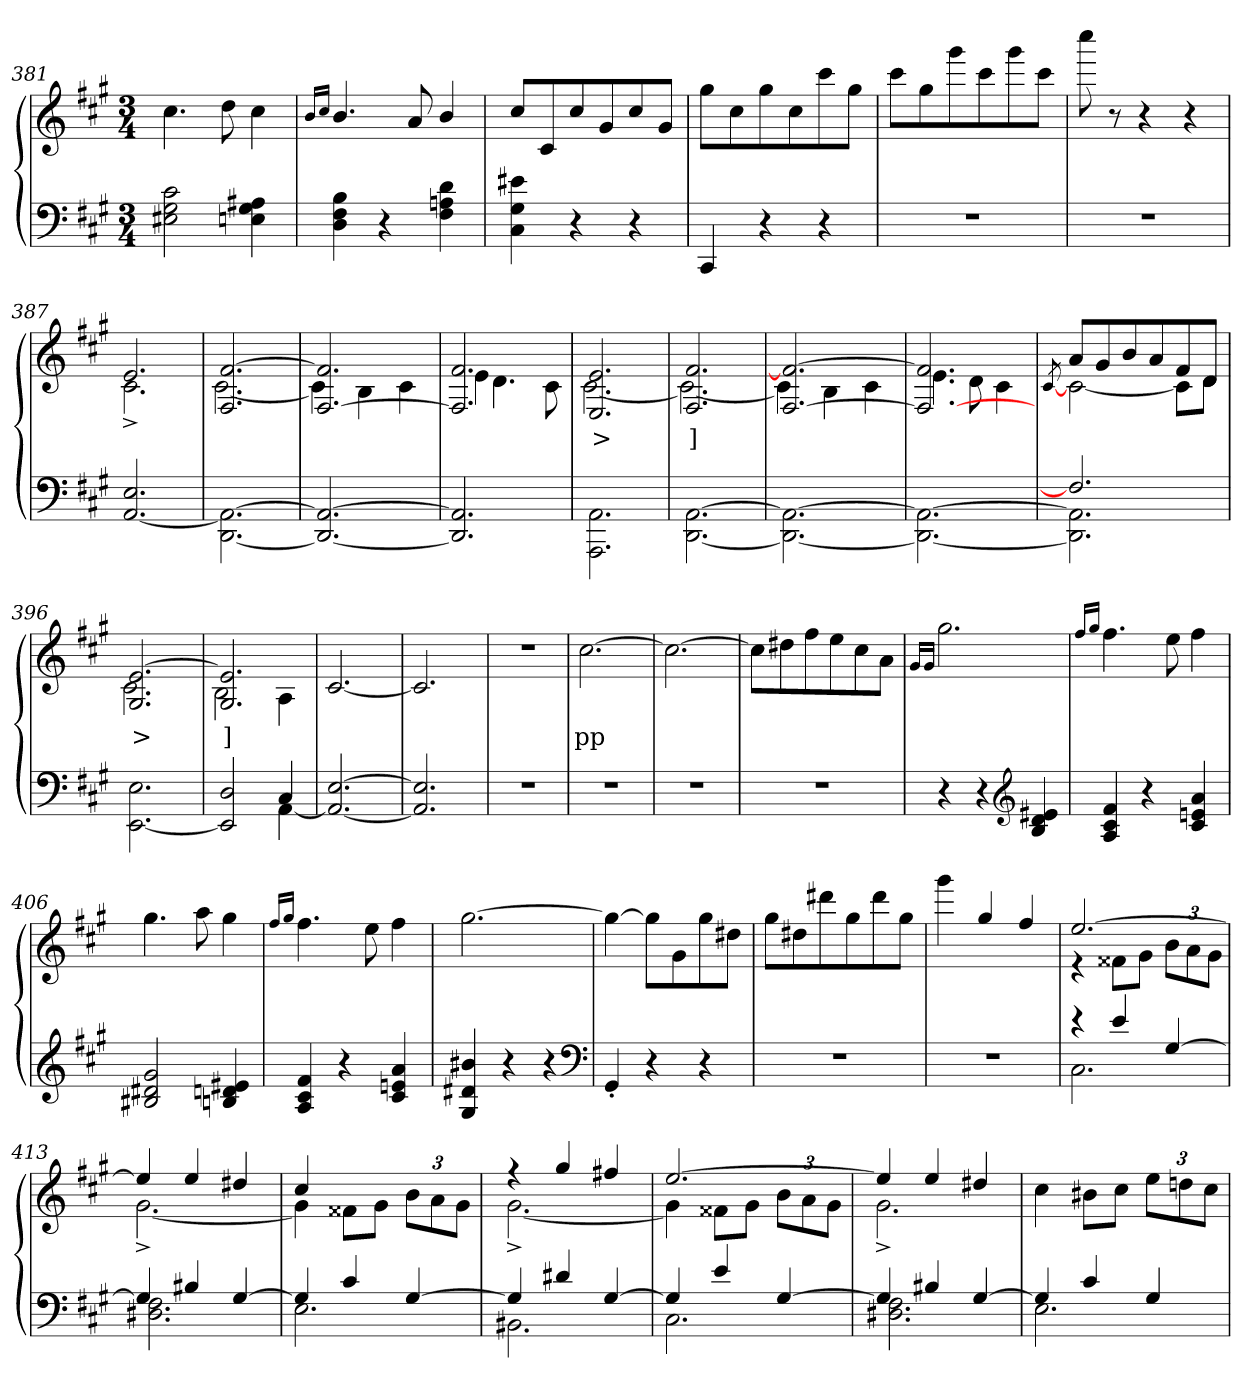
**kern	**kern	**text
*part2	*part1	*part1
*staff2	*staff1	*staff1
*clefF4	*clefG2	*
*k[f#c#g#]	*k[f#c#g#]	*
*M3/4	*M3/4	*
=381	=381	=381
2c# 2G# 2E#X	4.cc#	.
.	8dd	.
4A#X 4G# 4En	4cc#	.
=382	=382	=382
.	16qqb/LL	.
.	16qqcc#/JJ	.
4B 4F# 4D	4.b/	.
4r	.	.
.	8a/	.
4d 4An 4F#	4b/	.
=383	=383	=383
4e#X 4G# 4C#	8cc#L	.
.	8c#	.
4r	8cc#	.
.	8g#	.
4r	8cc#	.
.	8g#J	.
=384	=384	=384
4CC#	8gg#\L	.
.	8cc#	.
4r	8gg#	.
.	8cc#	.
4r	8ccc#	.
.	8gg#J	.
=385	=385	=385
2.r	8ccc#\L	.
.	8gg#	.
.	8ggg#	.
.	8ccc#	.
.	8ggg#	.
.	8ccc#J	.
=386	=386	=386
2.r	8cccc#	.
.	8r	.
.	4r	.
.	4r	.
=387	=387	=387
*	*^	*
2.E [2.AA	2.e	2.c#^>	.
=388	=388	=388	=388
2.AA_ [2.DD\	[2.f# 2.F#/	[2.c#	.
=389	=389	=389	=389
2.AA_ 2.DD_	2.f#] [2.F#	4c#]	.
.	.	4B	.
.	.	4c#	.
=390	=390	=390	=390
2.AA] 2.DD]	2.F#] 2.f#	4e	.
.	.	4.d	.
.	.	8c#	.
=391	=391	=391	=391
2.AA\ 2.AAA\	2.e 2.E/	[2.c#\	>
=392	=392	=392	=392
[2.AA\ [2.DD\	2.f# 2.F#	2.c#\_	]
=393	=393	=393	=393
2.AA_ 2.DD\_	2.f#_ [2.F#	4c#\]	.
.	.	4B\	.
.	.	4c#\	.
=394	=394	=394	=394
2.AA_ 2.DD\_	2.f#] 2.F#_	4.e\	.
.	.	8d\	.
.	.	4c#\	.
=395	=395	=395	=395
.	[8qc#/	.	.
*^	*	*	*
2.F#/]	2.AA] 2.DD\]	8aL	[2c#	.
.	.	8g#	.	.
.	.	8b	.	.
.	.	8a	.	.
.	.	8f#	8c#L]	.
.	.	8dJ	8dJ	.
*v	*v	*	*	*
=396	=396	=396	=396
2.E [2.EE\	[2.e/ 2.G#/	2.c#\	>
=397	=397	=397	=397
*^	*	*	*
2ryy	2D 2EE]	2.e] 2.G#	2B	]
4C#/	[4AA	.	4A	.
*v	*v	*	*	*
*	*v	*v	*
=398	=398	=398
[2.E 2.AA_	[2.c#	.
=399	=399	=399
2.E] 2.AA]	2.c#]	.
=400	=400	=400
2.r	2.r	.
=401	=401	=401
2.r	[2.cc#	pp
=402	=402	=402
2.r	2.cc#_	.
=403	=403	=403
2.r	8cc#L]	.
.	8dd#X	.
.	8ff#	.
.	8ee	.
.	8cc#	.
.	8aJ	.
=404	=404	=404
.	16qqg#/LL	.
.	16qqg#/JJ	.
4r	2.gg#	.
4r	.	.
*clefG2	*	*
4e#X 4d 4B	.	.
=405	=405	=405
.	16qqff#/LL	.
.	16qqgg#/JJ	.
4f# 4c# 4A	4.ff#	.
4r	.	.
.	8ee	.
4a 4en 4c#	4ff#	.
=406	=406	=406
2g# 2d#X 2B#X	4.gg#	.
.	8aa	.
4e#X 4dn 4Bn	4gg#	.
=407	=407	=407
.	16qqff#/LL	.
.	16qqgg#/JJ	.
4f# 4c# 4A	4.ff#	.
4r	.	.
.	8ee	.
4a 4en 4c#	4ff#	.
=408	=408	=408
4b#X 4d#X 4G#	[2.gg#	.
4r	.	.
4r	.	.
*clefF4	*	*
=409	=409	=409
4GG#'>	4gg#_	.
4r	8gg#\L]	.
.	8g#	.
4r	8gg#	.
.	8dd#XJ	.
=410	=410	=410
2.r	8gg#\L	.
.	8dd#X	.
.	8ddd#	.
.	8gg#	.
.	8ddd#	.
.	8gg#J	.
=411	=411	=411
2.r	4ggg#	.
.	4gg#/	.
.	4ff#/	.
=412	=412	=412
*^	*^	*
4r	2.C#	[2.ee	4r	.
4e	.	.	8f##XL	.
.	.	.	8g#J	.
[4G#	.	.	12bL	.
.	.	.	12a	.
.	.	.	12g#J	.
=413	=413	=413	=413	=413
4G#]	2.F# 2.D#X	4ee]	[2.g#^>	.
4B#X	.	4ee	.	.
[4G#	.	4dd#X	.	.
=414	=414	=414	=414	=414
4G#]	2.E	4cc#	4g#]	.
4c#	.	2ryy	8f##X\L	.
.	.	.	8g#J	.
[4G#	.	.	12b\L	.
.	.	.	12a	.
.	.	.	12g#J	.
=415	=415	=415	=415	=415
4G#]	2.BB#X	4r	[2.g#^>	.
4d#X	.	4gg#	.	.
[4G#	.	4ff#X	.	.
=416	=416	=416	=416	=416
4G#]	2.C#	[2.ee	4g#]	.
4e	.	.	8f##XL	.
.	.	.	8g#J	.
[4G#	.	.	12bL	.
.	.	.	12a	.
.	.	.	12g#J	.
=417	=417	=417	=417	=417
4G#]	2.F# 2.D#X	4ee]	2.g#^>	.
4B#X	.	4ee	.	.
[4G#	.	4dd#X	.	.
*	*	*v	*v	*
=418	=418	=418	=418
4G#]	2.E	4cc#\	.
4c#	.	8b#X\L	.
.	.	8cc#J	.
4G#	.	12eeL	.
.	.	12ddn	.
.	.	12cc#J	.
*v	*v	*	*
=	=	=
*-	*-	*-
